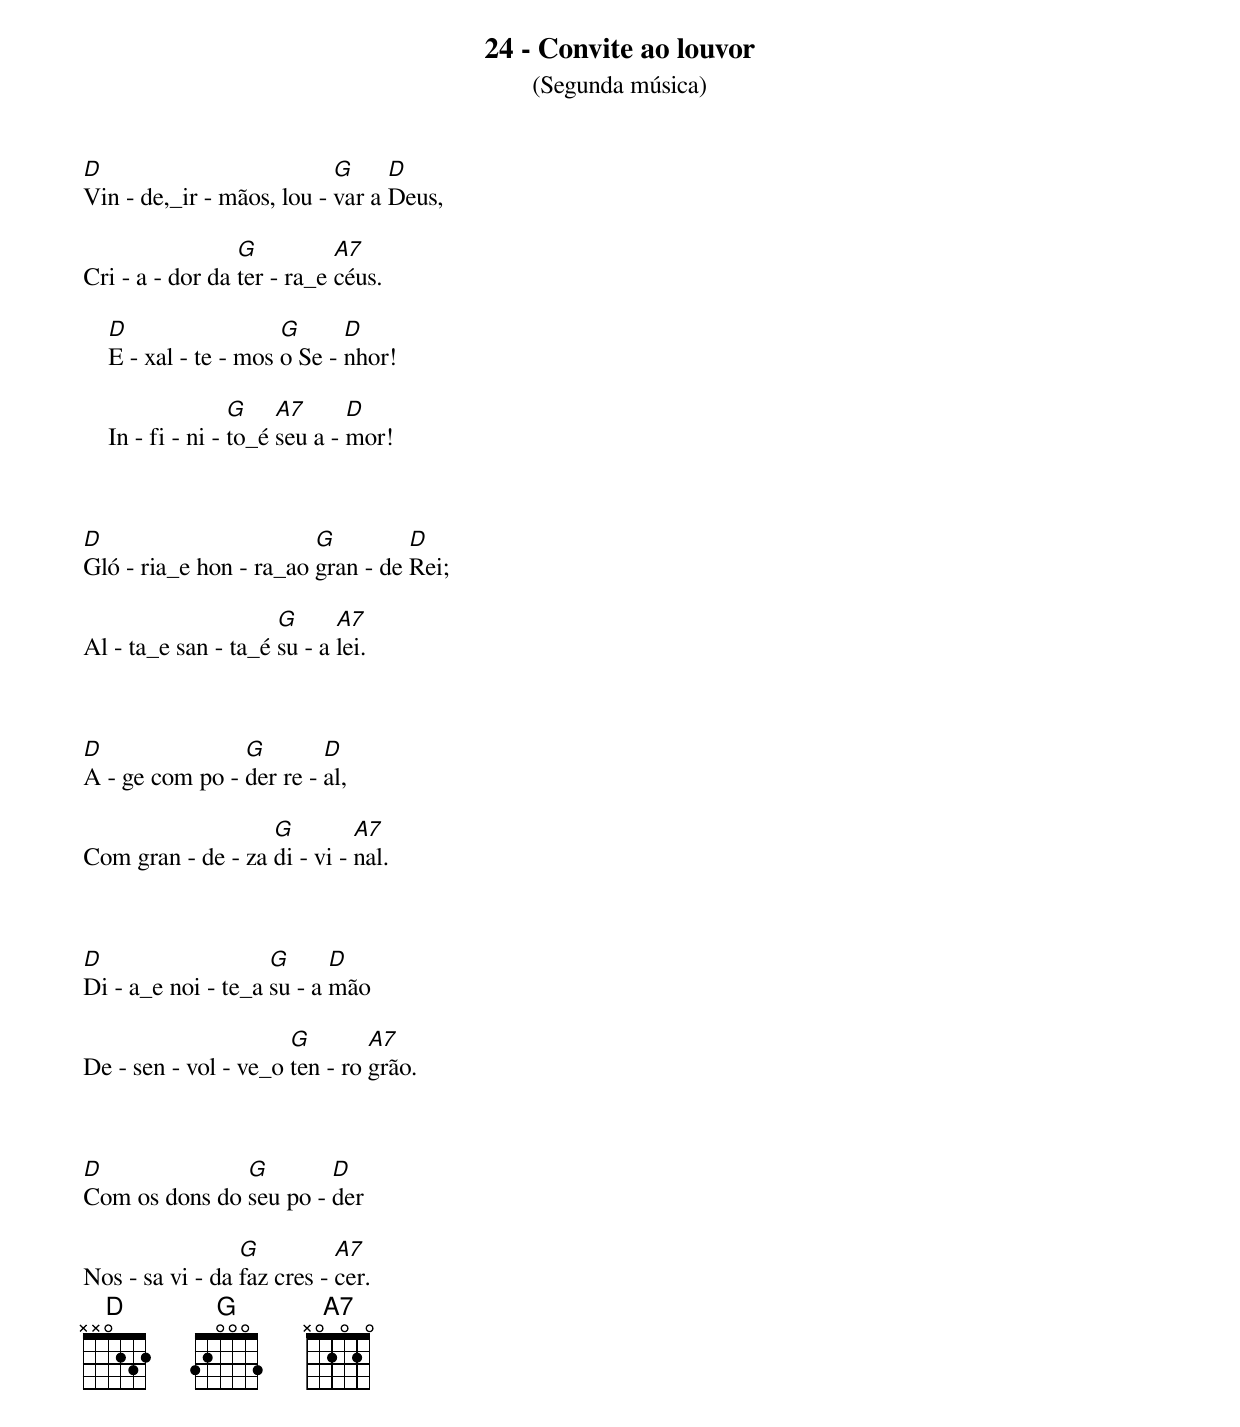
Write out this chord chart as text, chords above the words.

24 - Convite ao louvor
(Segunda música)

D                          G     D
Vin - de,_ir - mãos, lou - var a Deus,

                 G          A7
Cri - a - dor da ter - ra_e céus.

    D                  G      D
    E - xal - te - mos o Se - nhor!

                   G    A7      D
    In - fi - ni - to_é seu a - mor!



D                       G         D
Gló - ria_e hon - ra_ao gran - de Rei;

                     G      A7
Al - ta_e san - ta_é su - a lei.



D               G        D
A - ge com po - der re - al,

                   G         A7
Com gran - de - za di - vi - nal.



D                   G      D
Di - a_e noi - te_a su - a mão

                      G        A7
De - sen - vol - ve_o ten - ro grão.



D              G        D
Com os dons do seu po - der

                 G          A7
Nos - sa vi - da faz cres - cer.
